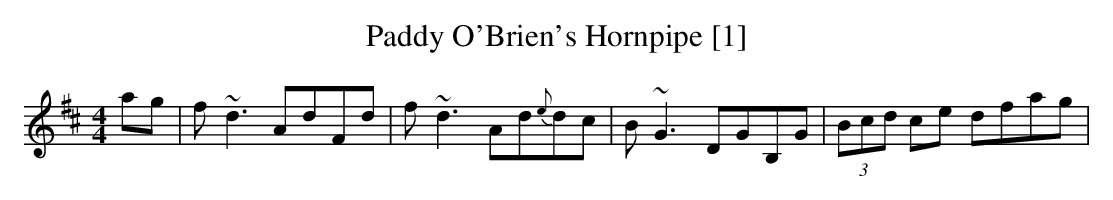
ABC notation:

X:1
T:Paddy O'Brien's Hornpipe [1]
M:4/4
L:1/8
K:D
ag|f~d3 AdFd|f~d3 Ad{e}dc|B~G3 DGB,G|(3Bcd ce dfag|...
